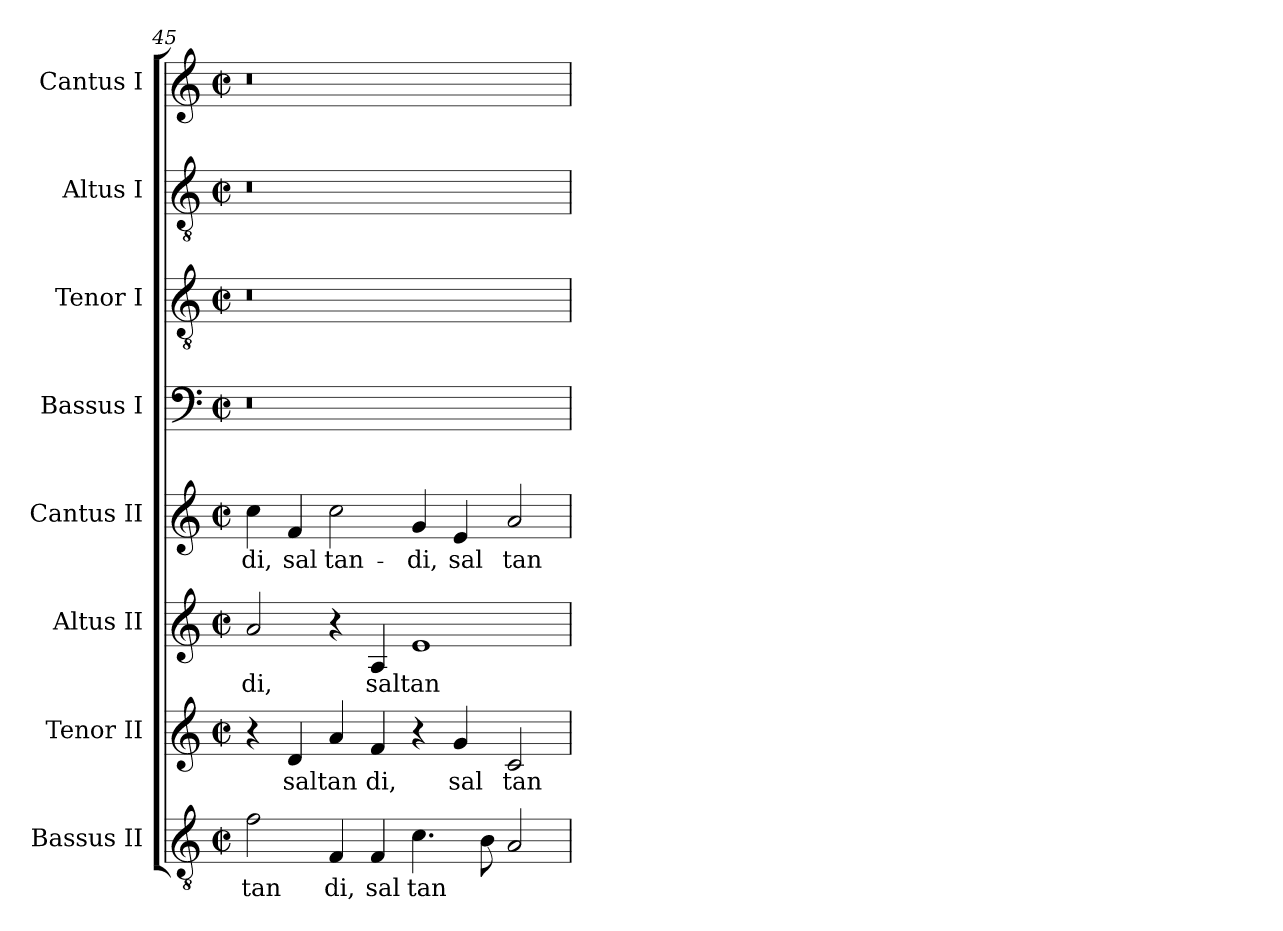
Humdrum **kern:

**kern	**text	**kern	**text	**kern	**text	**kern	**text	**kern	**kern	**kern	**kern
*part8	*part8	*part7	*part7	*part6	*part6	*part5	*part5	*part4	*part3	*part2	*part1
*staff8	*staff8	*staff7	*staff7	*staff6	*staff6	*staff5	*staff5	*staff4	*staff3	*staff2	*staff1
*I"Bassus II	*	*I"Tenor II	*	*I"Altus II	*	*I"Cantus II	*	*I"Bassus I	*I"Tenor I	*I"Altus I	*I"Cantus I
*clefGv2	*	*clefG2	*	*clefG2	*	*clefG2	*	*clefF4	*clefGv2	*clefGv2	*clefG2
*	*	*	*	*	*	*k[]	*	*	*	*	*
*	*	*	*	*	*	*C:	*	*	*	*	*
*M2/2	*	*M2/2	*	*M2/2	*	*M2/2	*	*M2/2	*M2/2	*M2/2	*M2/2
*met(c|)	*	*met(c|)	*	*met(c|)	*	*met(c|)	*	*met(c|)	*met(c|)	*met(c|)	*met(c|)
=45	=45	=45	=45	=45	=45	=45	=45	=45	=45	=45	=45
!	!LO:LY:b:cj	!	!	!	!LO:LY:b:cj	!	!LO:LY:b:cj	!	!	!	!
2f\	tan	4r	.	2a/	di,	4cc\	-di,	0r	0r	0r	0r
!	!	!	!LO:LY:b	!	!	!	!LO:LY:b:cj	!	!	!	!
.	.	4d/	saltan	.	.	4f/	sal	.	.	.	.
!	!LO:LY:b:cj	!	!	!	!	!	!LO:LY:b:cj	!	!	!	!
4F/	di,	4a/	.	4r	.	2cc\	tan-	.	.	.	.
!	!LO:LY:b:cj	!	!LO:LY:b:cj	!	!LO:LY:b	!	!	!	!	!	!
4F/	sal	4f/	di,	4A/	saltan	.	.	.	.	.	.
!	!LO:LY:b	!	!	!	!	!	!LO:LY:b:cj	!	!	!	!
4.c\	tan	4r	.	1e	.	4g/	-di,	.	.	.	.
!	!	!	!LO:LY:b:cj	!	!	!	!LO:LY:b:cj	!	!	!	!
.	.	4g/	sal	.	.	4e/	sal	.	.	.	.
8B\	.	.	.	.	.	.	.	.	.	.	.
!	!	!	!LO:LY:b:cj	!	!	!	!LO:LY:b:cj	!	!	!	!
2A/	.	2c/	tan-	.	.	2a/	tan-	.	.	.	.
=	=	=	=	=	=	=	=	=	=	=	=
*-	*-	*-	*-	*-	*-	*-	*-	*-	*-	*-	*-
